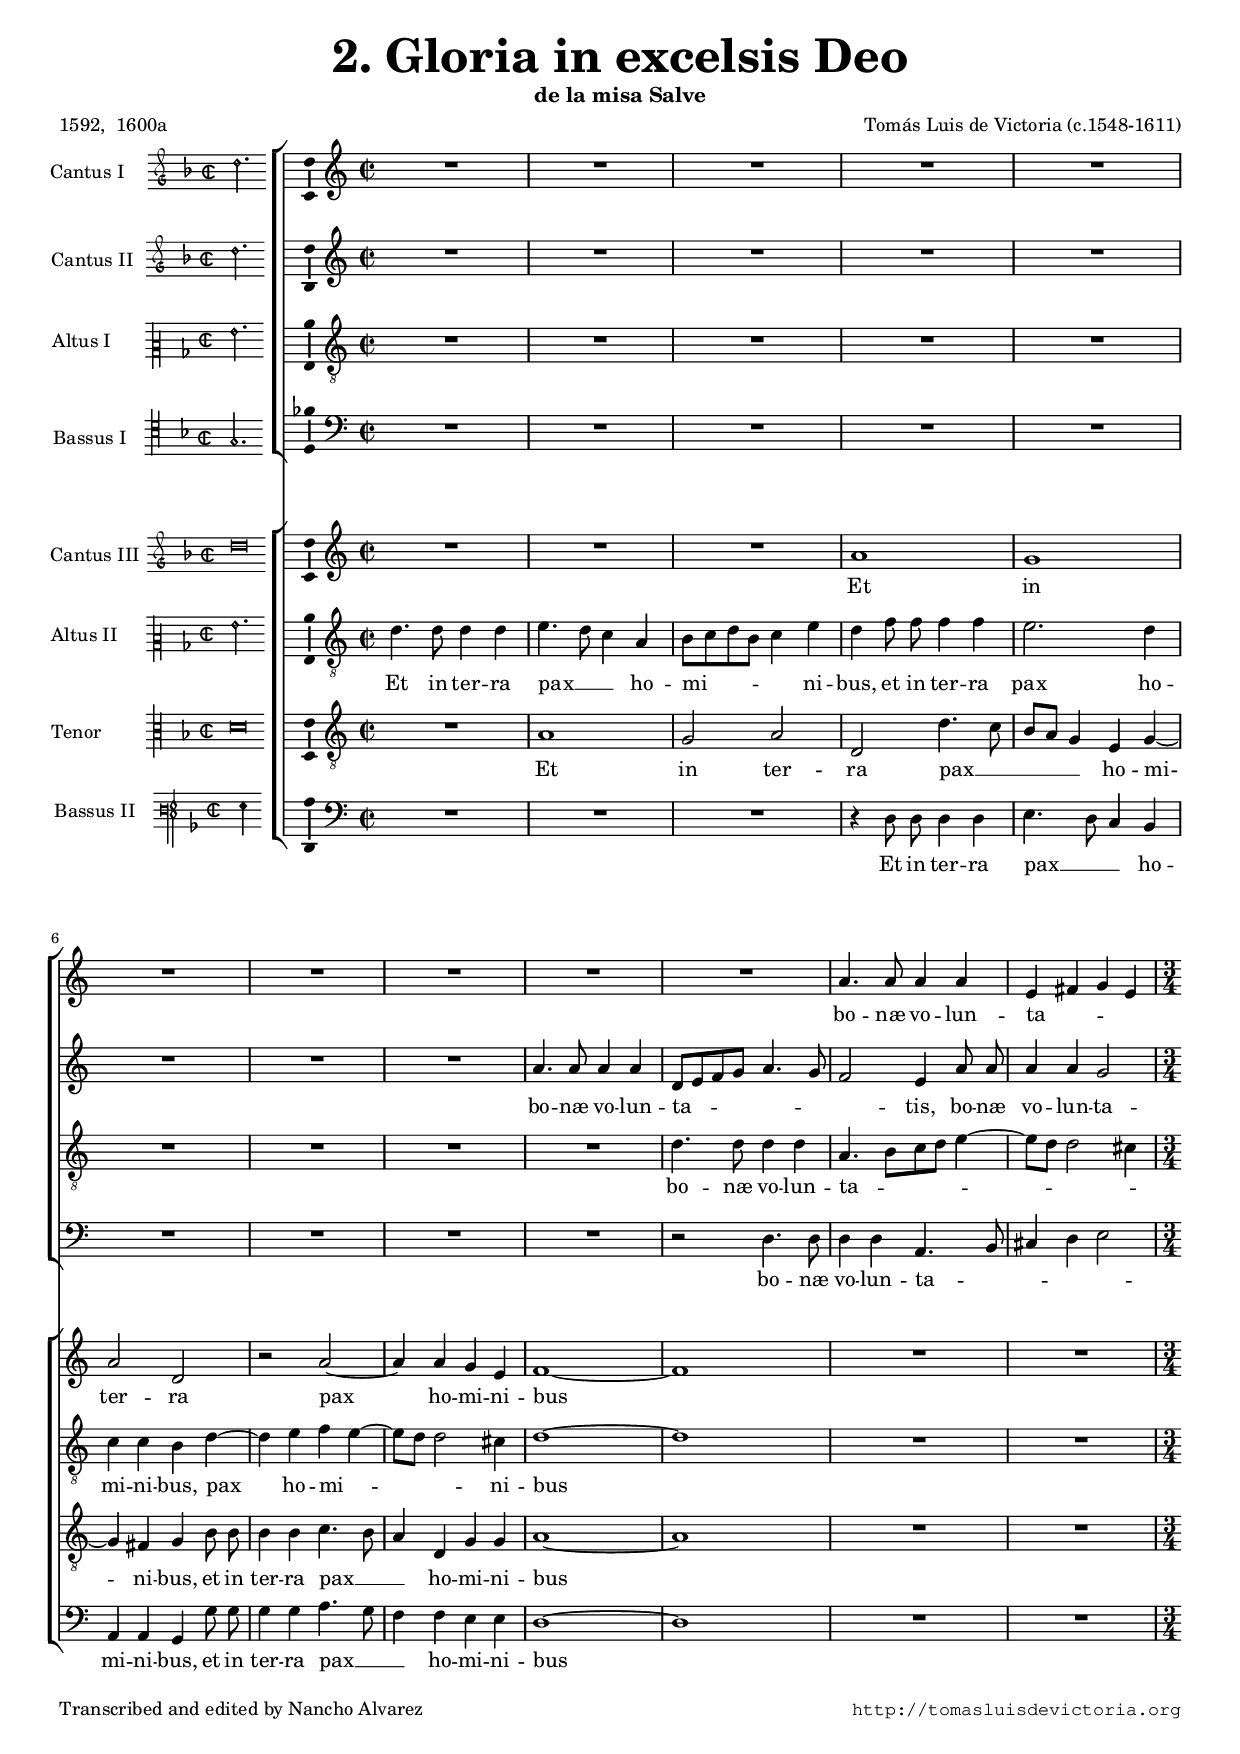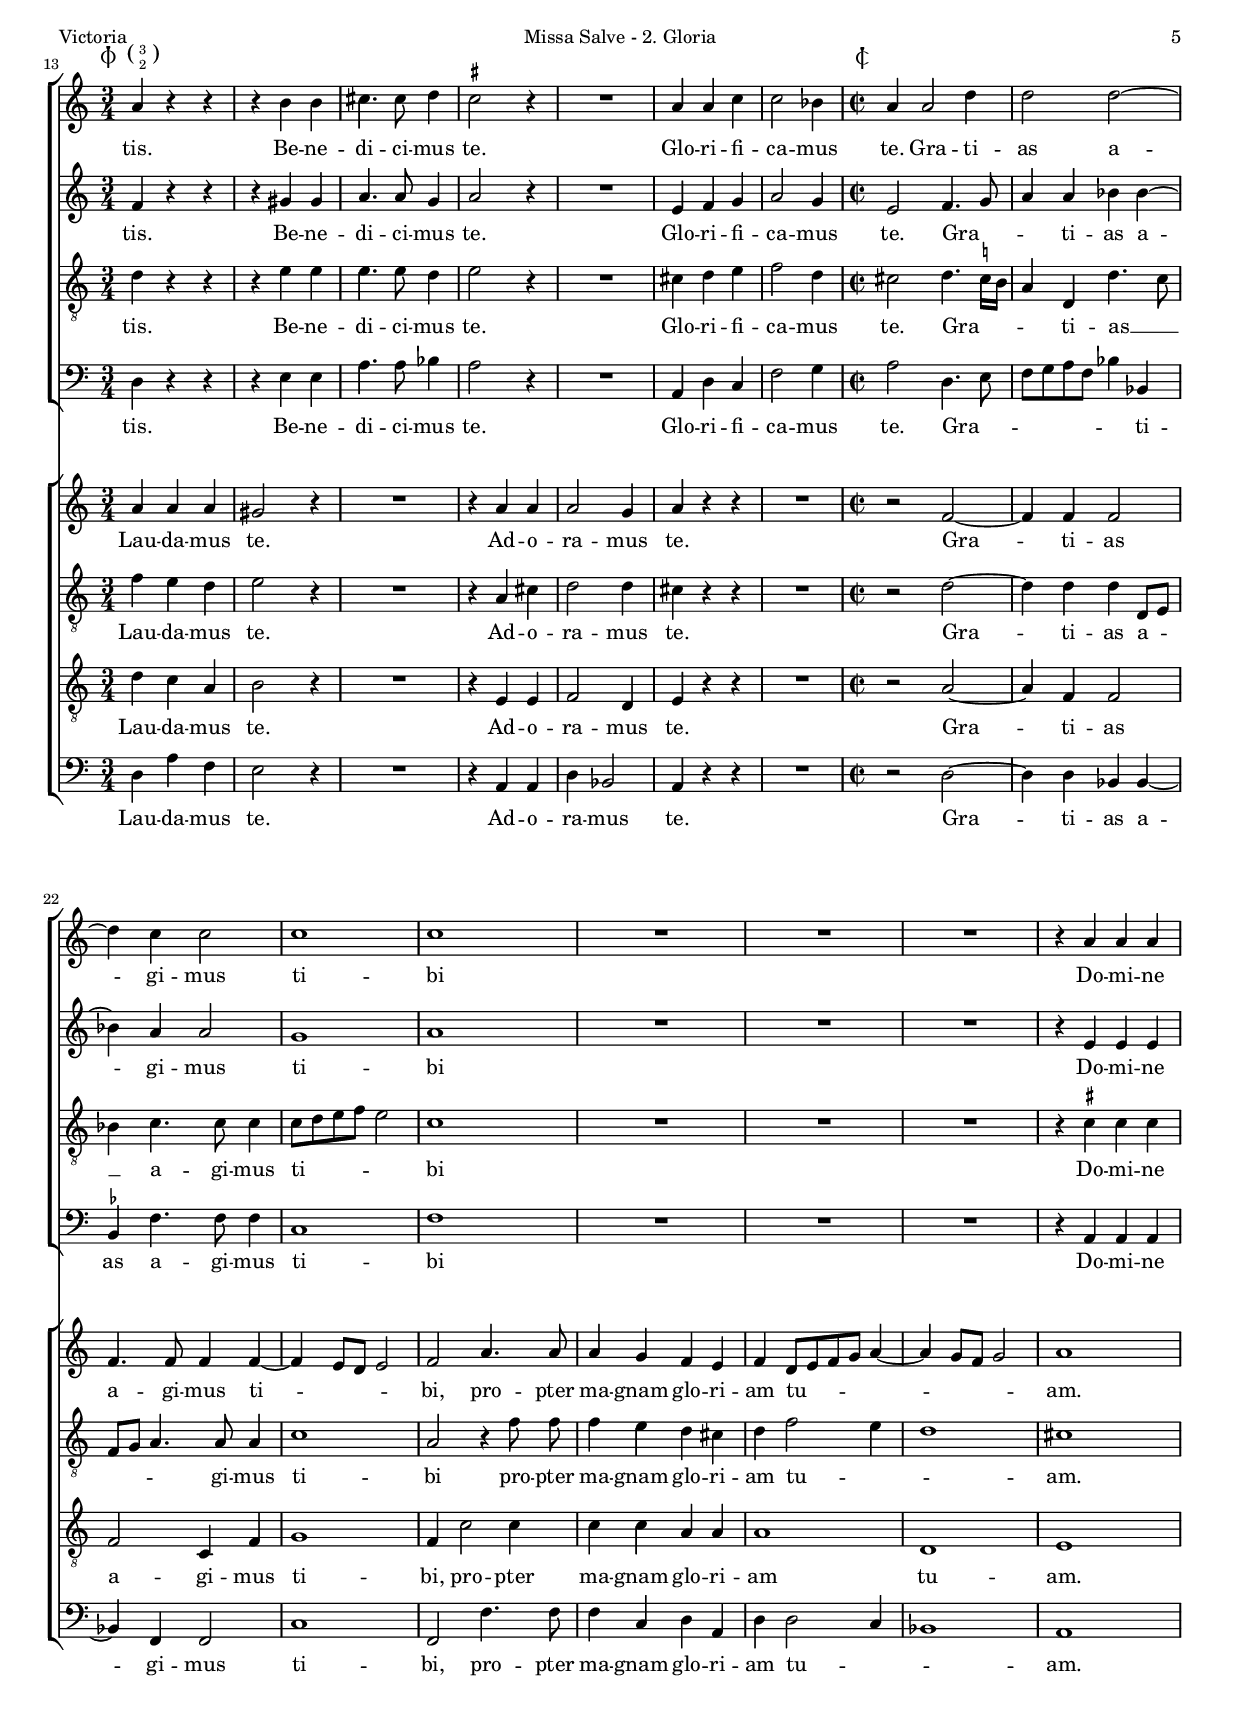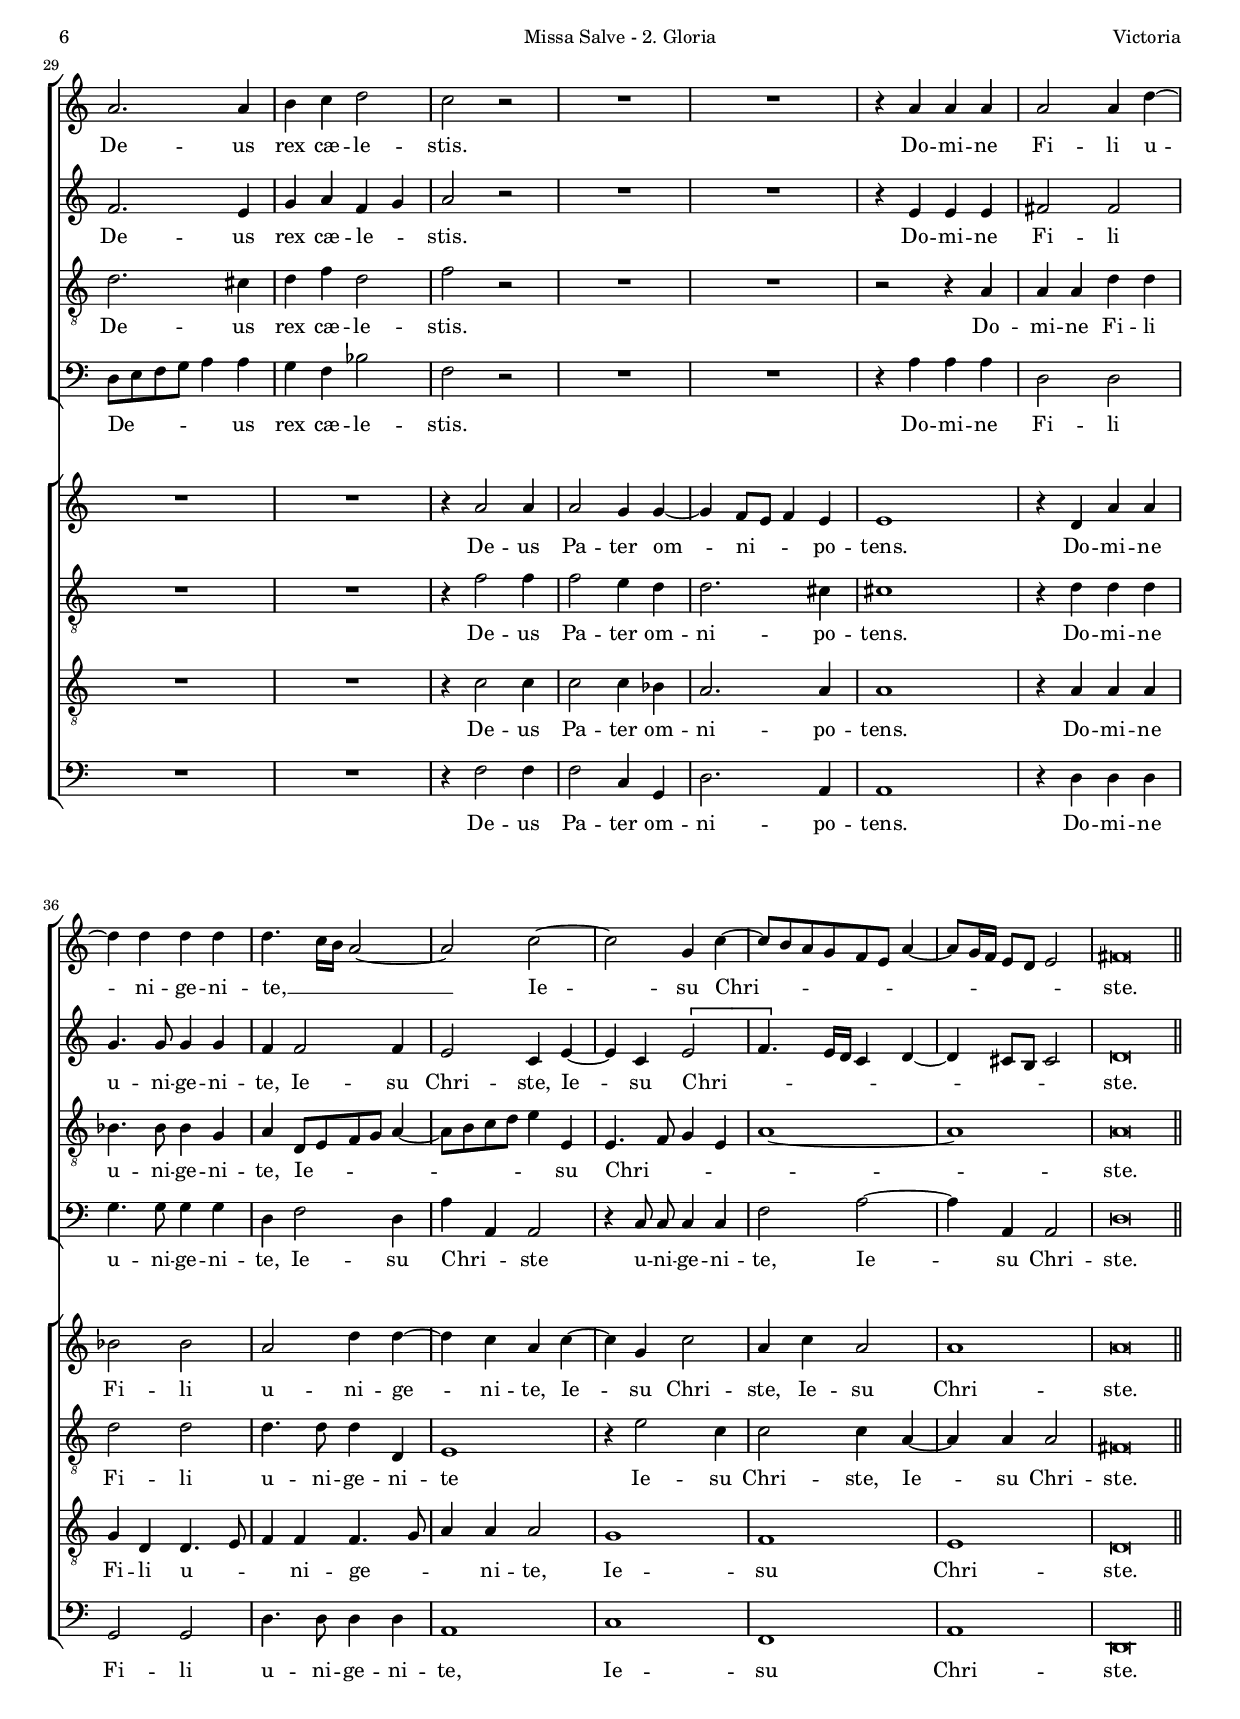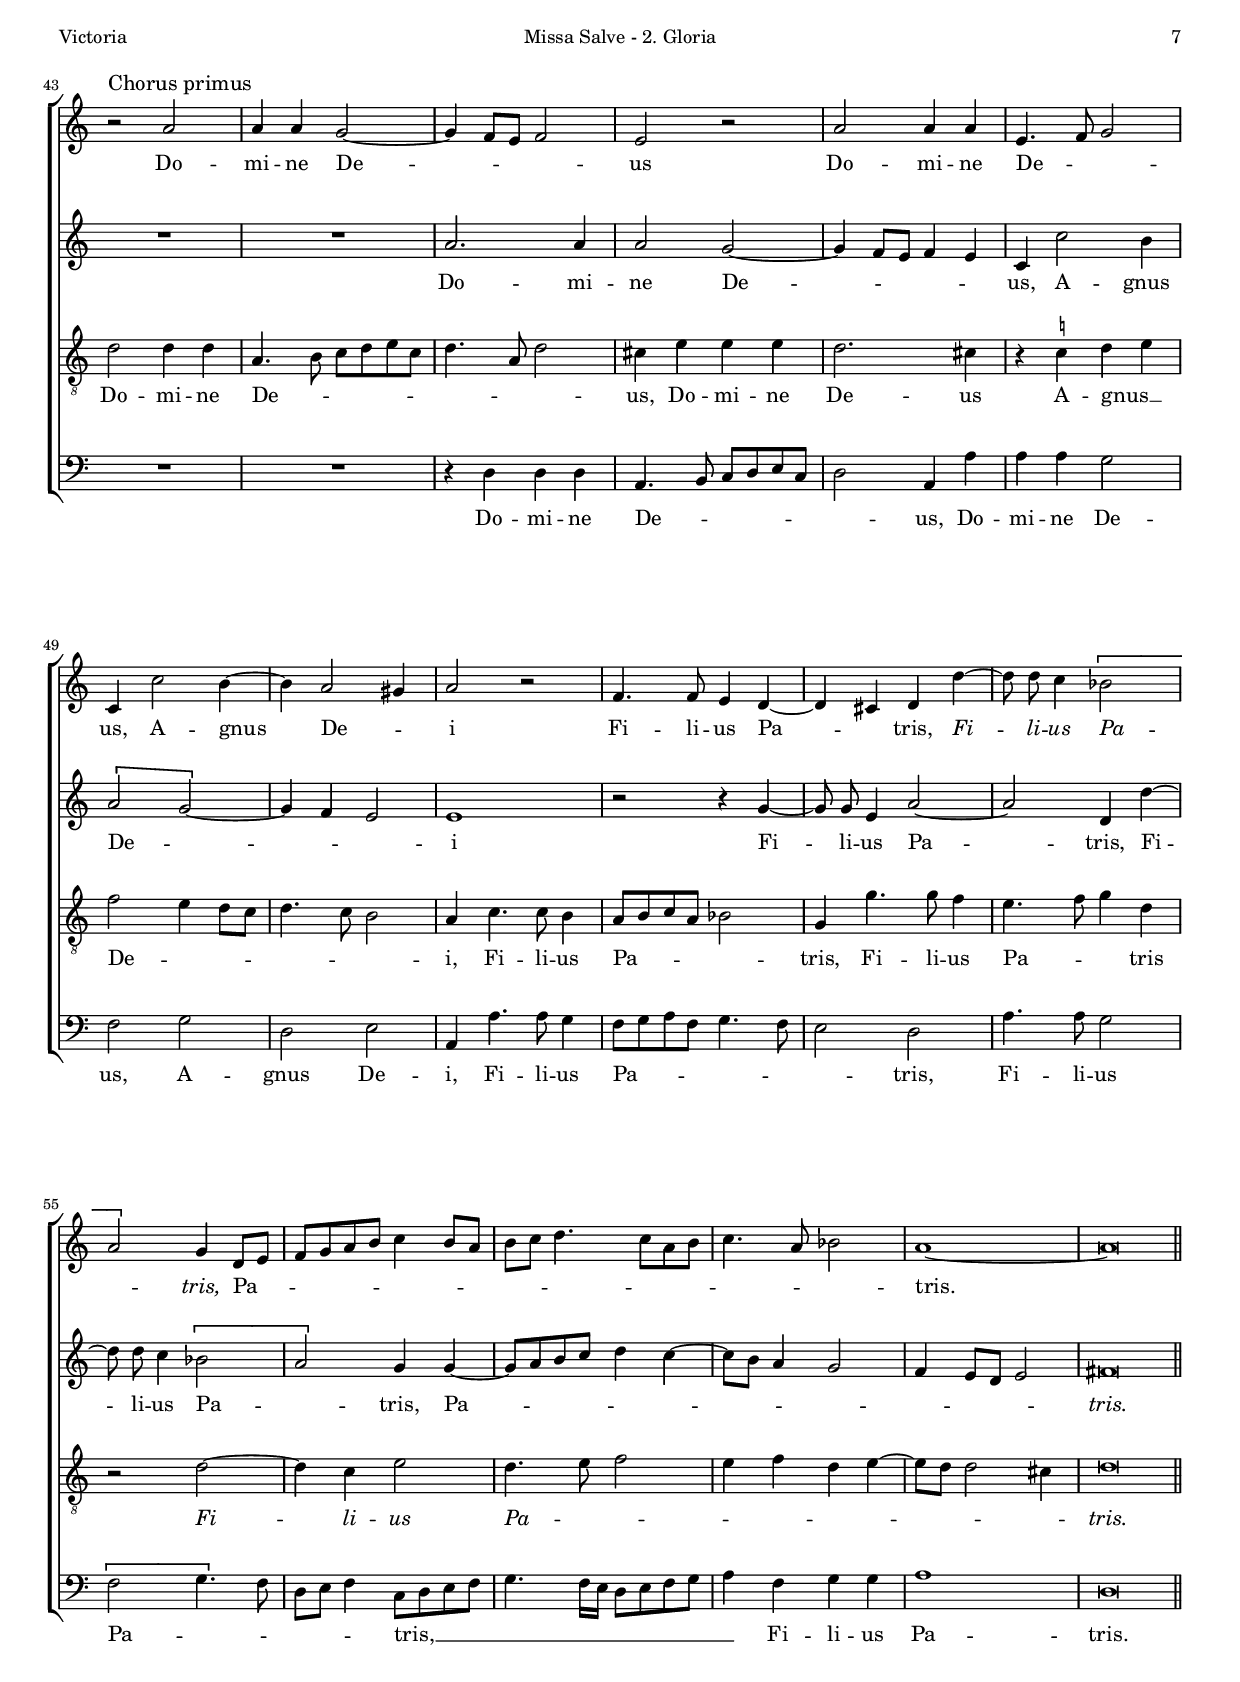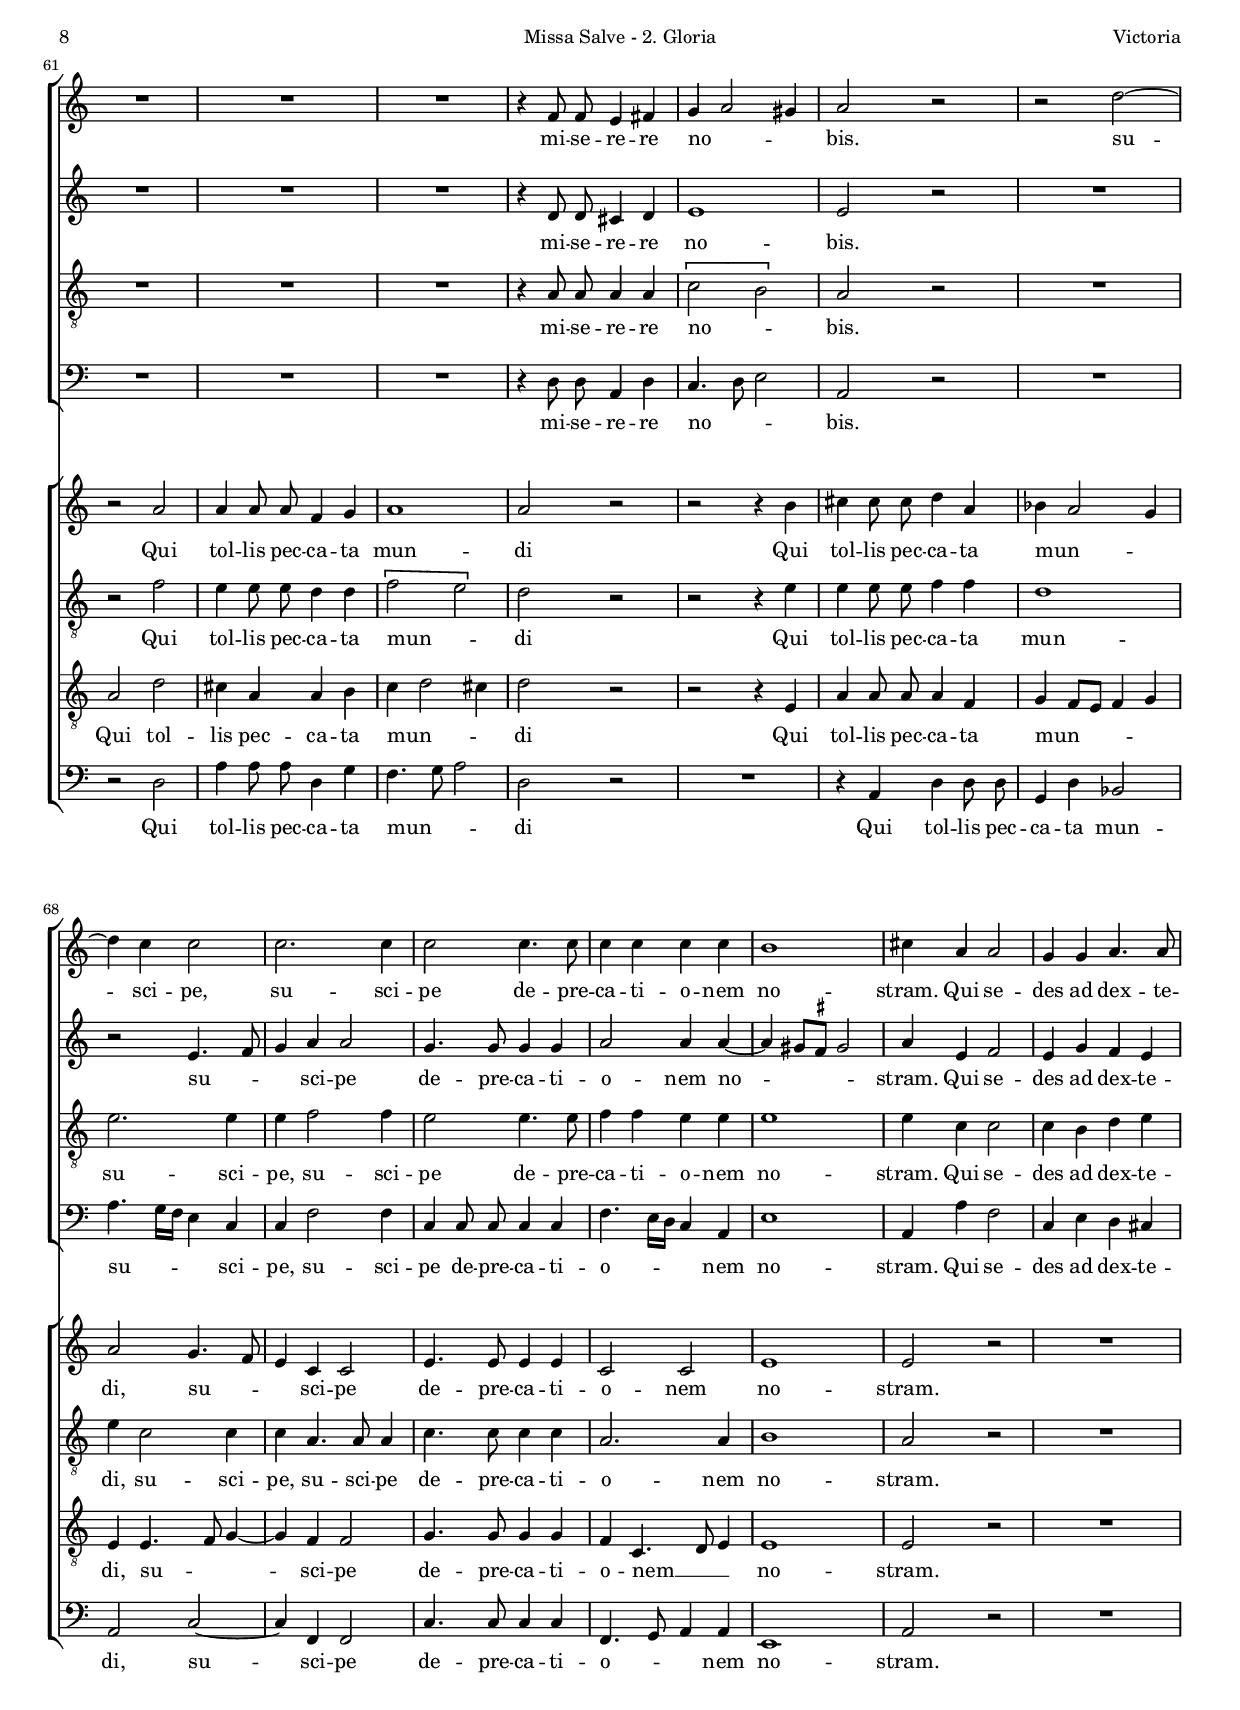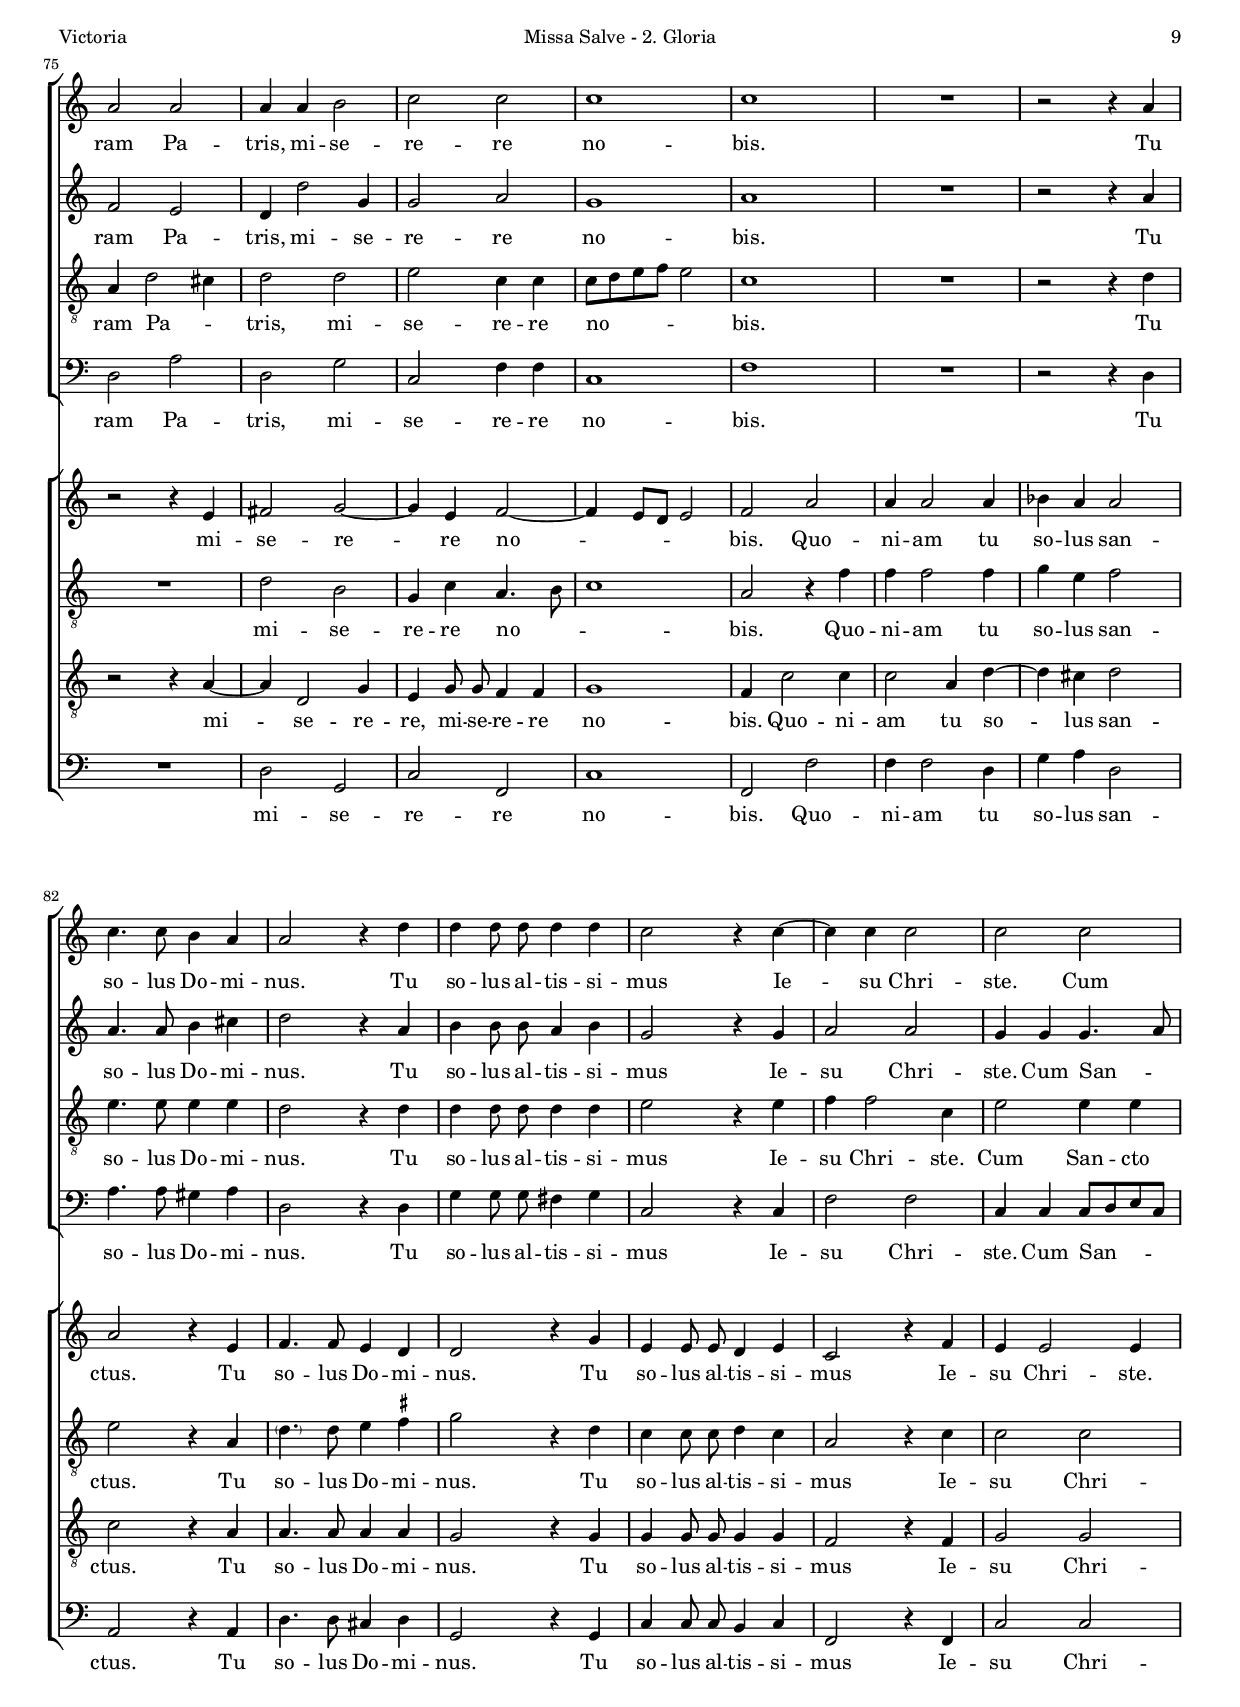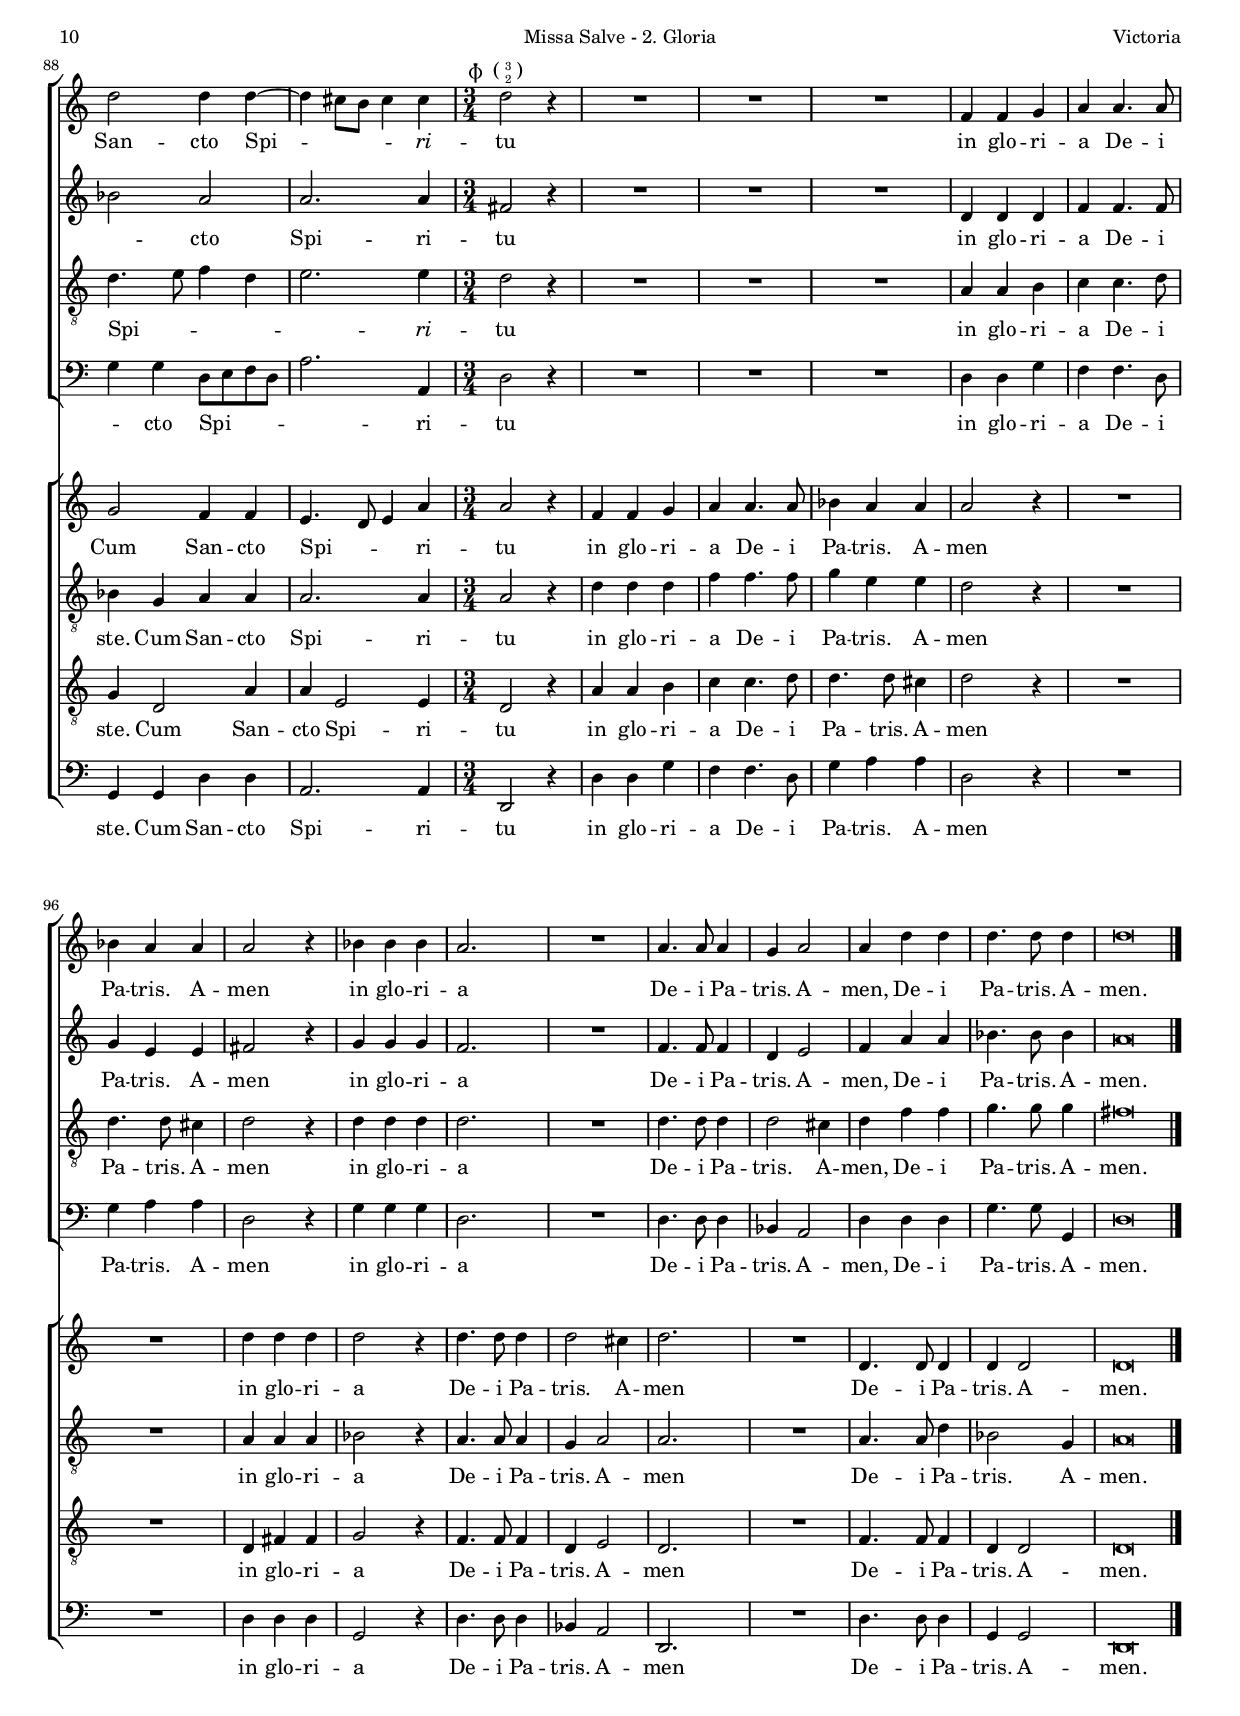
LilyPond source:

\version "2.18.0"

#(set-default-paper-size "a4")
#(set-global-staff-size 16.2)
#(ly:set-option 'point-and-click #f)
%mobile -s11.0 -i2.5

italicas=\override LyricText.font-shape = #'italic
rectas=\override LyricText.font-shape = #'upright
ss=\once \set suggestAccidentals = ##t
incipitwidth = 20

htitle="Missa Salve - 2. Gloria"
hcomposer="Victoria"

\header {
	title=\markup{\fontsize #4 "2. Gloria in excelsis Deo"}
	subtitle="de la misa Salve"
	%subsubtitle="  "
	composer="Tomás Luis de Victoria (c.1548-1611)"
        pdfauthor=\composer
	%opus="(-)"
	poet="1592,  1600a"
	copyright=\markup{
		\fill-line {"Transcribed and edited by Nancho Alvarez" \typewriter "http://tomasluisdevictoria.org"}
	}
%	tagline=""
}


global={\key f \major \time 2/2 \skip 1*12 \time 3/4 \skip 1*3/4*7 \time 2/2	
	\skip 1*23  \bar "||" \break 
	\skip 1*18 \bar "||" \break
	\skip 1*29 \time 3/4 \skip 1*3/4*16 \bar "|."
}

cantus={
	R1*4/4 |
	R1*4/4 |
	R1*4/4 |
	R1*4/4 |
%5
	R1*4/4 |
	R1*4/4 |
	R1*4/4 |
	R1*4/4 |
	R1*4/4 |
%10
	R1*4/4 |
	d''4. d''8 d''4 d'' |
	a' b' c'' a' |
	\once \override TextScript.X-offset = #-3.7
        \once \override TextScript.padding = #2
        s4*0^\markup{\raise #.5 \musicglyph #"timesig.mensural34" \larger \larger " (" \smaller \smaller \smaller \column {\raise #.9 3 \raise #1.2 2} \larger \larger ")"}
	d''4 r r r e'' e'' |
	fis''4. fis''8 g''4 \ss fis''2 r4 |
%15
	R1*3/4
	d''4 d'' f'' f''2 ees''4 |
	\once \override TextScript.X-offset = #-3.7
        \once \override TextScript.padding = #2
        s4*0^\markup{\raise #.5 \musicglyph #"timesig.mensural22"}
	d''4 d''2 g''4 |
	g''2 g'' ~ |
	g''4 f'' f''2 |
	f''1 |
%20
	f'' |
	R1*4/4 |
	R1*4/4 |
	R1*4/4 |
	r4 d'' d'' d'' |
%25
	d''2. d''4 |
	e'' f'' g''2 |
	f'' r |
	R1*4/4 |
	R1*4/4 |
%30
	r4 d'' d'' d'' |
	d''2 d''4 g'' ~ |
	g'' g'' g'' g'' |
	g''4. f''16 e'' d''2 ~ |
	d'' f'' ~ |
%35
	f'' c''4 f'' ~ |
	f''8[ e'' d'' c'' bes' a'] d''4 ~ |
	 d''8[ c''16 bes']  a'8[ g'] a'2 |
	b'\breve*1/2 |
	\once \override TextScript.padding = #1.5
	s4*0^\markup{\larger "Chorus primus"}
	r2 d'' |
%40
	d''4 d'' c''2 ~ |
	c''4 bes'8 a' bes'2 |
	a' r |
	d'' d''4 d'' |
	a'4. bes'8 c''2 |
%45
	f'4 f''2 e''4 ~ |
	e'' d''2 cis''4 |
	d''2 r |
	bes'4. bes'8 a'4 g' ~ |
	g' fis' g' g'' ~ |
%50
	\set Staff.autoBeaming = ##f
	g''8 g'' f''4 \[ees''2 |
	\set Staff.autoBeaming = ##t
	d''\] c''4 g'8 a' |
	bes' c'' d'' e'' f''4 e''8 d'' |
	e'' f'' g''4. f''8 d'' e'' |
	f''4. d''8 ees''2 |
%55
	d''1 ~ |
	d''\breve*1/2 |
	R1*4/4 |
	R1*4/4 |
	R1*4/4 |
%60
	\set Staff.autoBeaming = ##f
	r4 bes'8 bes' a'4 b' |
	c'' d''2 cis''4 |
	d''2 r |
	r g'' ~ |
	g''4 f'' f''2 |
%65
	f''2. f''4 |
	f''2 f''4. f''8 |
	f''4 f'' f'' f'' |
	e''1 |
	fis''4 d'' d''2 |
%70
	c''4 c'' d''4. d''8 |
	d''2 d'' |
	d''4 d'' e''2 |
	f'' f'' |
	f''1 |
%75
	f'' |
	R1*4/4 |
	r2 r4 d'' |
	f''4. f''8 e''4 d'' |
	d''2 r4 g'' |
%80
	g'' g''8 g'' g''4 g'' |
	\set Staff.autoBeaming = ##t
	f''2 r4 f'' ~ |
	f'' f'' f''2 |
	f'' f'' |
	g'' g''4 g'' ~ |
%85
	g'' fis''8 e'' fis''4 fis'' |
	\once \override TextScript.X-offset = #-3.7
        \once \override TextScript.padding = #0
        s4*0^\markup{\raise #.5 \smaller \musicglyph #"timesig.mensural34" \larger " (" \smaller \smaller \smaller \smaller \column {\raise #.9 3 \raise #1.2 2} \larger ")"}
	g''2 r4
	R1*3/4*3
	bes'4 bes' c'' d'' d''4. d''8 |
	ees''4 d'' d'' d''2 r4 |
%90
	ees'' ees'' ees'' d''2. |
	R1*3/4
	d''4. d''8 d''4 |
	c'' d''2 d''4 g'' g'' g''4. g''8 g''4 |
	g''\breve*3/8
}

altus={
	R1*4/4 |
	R1*4/4 |
	R1*4/4 |
	R1*4/4 |
%5
	R1*4/4 |
	R1*4/4 |
	R1*4/4 |
	R1*4/4 |
	d''4. d''8 d''4 d'' |
%10
	g'8 a' bes' c'' d''4. c''8 |
	\set Staff.autoBeaming = ##f
	bes'2 a'4 d''8 d'' |
	\set Staff.autoBeaming = ##t
	d''4 d'' c''2 |
	bes'4 r r r cis'' cis'' |
	d''4. d''8 c''4 d''2 r4 |
%15
	R1*3/4
	a'4 bes' c'' d''2 c''4 |
	a'2 bes'4. c''8 |
	d''4 d'' ees'' ees'' ~ |
	ees'' d'' d''2 |
	c''1 |
%20
	d'' |
	R1*4/4 |
	R1*4/4 |
	R1*4/4 |
	r4 a' a' a' |
%25
	bes'2. a'4 |
	c'' d'' bes' c'' |
	d''2 r |
	R1*4/4 |
	R1*4/4 |
%30
	r4 a' a' a' |
	b'2 b' |
	c''4. c''8 c''4 c'' |
	bes' bes'2 bes'4 |
	a'2 f'4 a' ~ |
%35
	a' f' \[a'2 |
	bes'4.\] a'16 g' f'4 g' ~ |
	g' fis'8 e' fis'2 |
	g'\breve*1/2 |
	R1*4/4 |
%40
	R1*4/4 |
	d''2. d''4 |
	d''2 c'' ~ |
	c''4 bes'8 a' bes'4 a' |
	f' f''2 e''4 |
%45
	\[d''2 c'' ~ \] |
	c''4 bes' a'2 |
	a'1 |
	r2 r4 c'' ~ |
	\set Staff.autoBeaming = ##f
	c''8 c'' a'4 d''2 ~ |
	\set Staff.autoBeaming = ##t
%50
	d'' g'4 g'' ~ |
	\set Staff.autoBeaming = ##f
	g''8 g'' f''4 \[ees''2 |
	\set Staff.autoBeaming = ##t
	d''\] c''4 c'' ~ |
	c''8 d'' e'' f'' g''4 f'' ~ |
	f''8 e'' d''4 c''2 |
%55
	bes'4 a'8 g' a'2 |
	b'\breve*1/2 |
	R1*4/4 |
	R1*4/4 |
	R1*4/4 |
%60
	\set Staff.autoBeaming = ##f
	r4 g'8 g' fis'4 g' |
	\set Staff.autoBeaming = ##t
	a'1 |
	a'2 r |
	R1*4/4 |
	r2 a'4. bes'8 |
%65
	c''4 d'' d''2 |
	c''4. c''8 c''4 c'' |
	d''2 d''4 d'' ~ |
	d'' cis''8 \ss b' cis''2 |
	d''4 a' bes'2 |
%70
	a'4 c'' bes' a' |
	bes'2 a' |
	g'4 g''2 c''4 |
	c''2 d'' |
	c''1 |
%75
	d'' |
	R1*4/4 |
	r2 r4 d'' |
	d''4. d''8 e''4 fis'' |
	g''2 r4 d'' |
%80
	\set Staff.autoBeaming = ##f
	e'' e''8 e'' d''4 e'' |
	\set Staff.autoBeaming = ##t
	c''2 r4 c'' |
	d''2 d'' |
	c''4 c'' c''4. d''8 |
	ees''2 d'' |
%85
	d''2. d''4 |
	b'2 r4
	R1*3/4*3
	g'4 g' g' bes' bes'4. bes'8 |
	c''4 a' a' b'2 r4 |
%90
	c'' c'' c'' bes'2. |
	R1*3/4
	bes'4. bes'8 bes'4 |
	g' a'2 bes'4 d'' d'' ees''4. ees''8 ees''4 |
	d''\breve*3/8
}

tenor={
	R1*4/4 |
	R1*4/4 |
	R1*4/4 |
	R1*4/4 |
%5
	R1*4/4 |
	R1*4/4 |
	R1*4/4 |
	R1*4/4 |
	R1*4/4 |
%10
	g'4. g'8 g'4 g' |
	d'4.  e'8[ f' g'] a'4 ~ |
	a'8 g' g'2 fis'4 |
	g' r r r a' a' |
	a'4. a'8 g'4 a'2 r4 |
%15
	R1*3/4
	fis'4 g' a' bes'2 g'4 |
	fis'2 g'4. \ss f'16 e' |
	d'4 g g'4. f'8 |
	ees'4 f'4. f'8 f'4 |
	f'8 g' a' bes' a'2 |
%20
	f'1 |
	R1*4/4 |
	R1*4/4 |
	R1*4/4 |
	r4 \ss fis' fis' fis' |
%25
	g'2. fis'4 |
	g' bes' g'2 |
	bes' r |
	R1*4/4 |
	R1*4/4 |
%30
	r2 r4 d' |
	d' d' g' g' |
	ees'4. ees'8 ees'4 c' |
	d'  g8[ a bes c'] d'4 ~ |
	d'8 e' f' g' a'4 a |
%35
	a4. bes8 c'4 a |
	d'1 ~ |
	d' |
	d'\breve*1/2 |
	g'2 g'4 g' |
%40
	d'4. e'8 f' g' a' f' |
	g'4. d'8 g'2 |
	fis'4 a' a' a' |
	g'2. fis'4 |
	r \ss f'! g' a' |
%45
	bes'2 a'4 g'8 f' |
	g'4. f'8 e'2 |
	d'4 f'4. f'8 e'4 |
	d'8 e' f' d' ees'2 |
	c'4 c''4. c''8 bes'4 |
%50
	a'4. bes'8 c''4 g' |
	r2 g' ~ |
	g'4 f' a'2 |
	g'4. a'8 bes'2 |
	a'4 bes' g' a' ~ |
%55
	a'8 g' g'2 fis'4 |
	g'\breve*1/2 |
	R1*4/4 |
	R1*4/4 |
	R1*4/4 |
%60
	\set Staff.autoBeaming = ##f
	r4 d'8 d' d'4 d' |
	\set Staff.autoBeaming = ##t
	\[f'2 e'\] |
	d' r |
	R1*4/4 |
	a'2. a'4 |
%65
	a' bes'2 bes'4 |
	a'2 a'4. a'8 |
	bes'4 bes' a' a' |
	a'1 |
	a'4 f' f'2 |
%70
	f'4 e' g' a' |
	d' g'2 fis'4 |
	g'2 g' |
	a' f'4 f' |
	f'8 g' a' bes' a'2 |
%75
	f'1 |
	R1*4/4 |
	r2 r4 g' |
	a'4. a'8 a'4 a' |
	g'2 r4 g' |
%80
	\set Staff.autoBeaming = ##f
	g' g'8 g' g'4 g' |
	\set Staff.autoBeaming = ##t
	a'2 r4 a' |
	bes' bes'2 f'4 |
	a'2 a'4 a' |
	g'4. a'8 bes'4 g' |
%85
	a'2. a'4 |
	g'2 r4
	R1*3/4*3
	d'4 d' e' f' f'4. g'8 |
	g'4. g'8 fis'4 g'2 r4 |
%90
	g' g' g' g'2. |
	R1*3/4
	g'4. g'8 g'4 |
	g'2 fis'4 g' bes' bes' c''4. c''8 c''4 |
	b'\breve*3/8
}

bassus={
	R1*4/4 |
	R1*4/4 |
	R1*4/4 |
	R1*4/4 |
%5
	R1*4/4 |
	R1*4/4 |
	R1*4/4 |
	R1*4/4 |
	R1*4/4 |
%10
	r2 g4. g8 |
	g4 g d4. e8 |
	fis4 g a2 |
	g4 r r r a a |
	d'4. d'8 ees'4 d'2 r4 |
%15
	R1*3/4
	d4 g f bes2 c'4 |
	d'2 g4. a8 |
	bes c' d' bes ees'4 ees |
	\ss ees bes4. bes8 bes4 |
	f1 |
%20
	bes |
	R1*4/4 |
	R1*4/4 |
	R1*4/4 |
	r4 d d d |
%25
	g8 a bes c' d'4 d' |
	c' bes ees'2 |
	bes r |
	R1*4/4 |
	R1*4/4 |
%30
	r4 d' d' d' |
	g2 g |
	c'4. c'8 c'4 c' |
	g bes2 g4 |
	d' d d2 |
%35
	\set Staff.autoBeaming = ##f
	r4 f8 f f4 f |
	\set Staff.autoBeaming = ##t
	bes2 d' ~ |
	d'4 d d2 |
	g\breve*1/2 |
	R1*4/4 |
%40
	R1*4/4 |
	r4 g g g |
	d4. e8 f g a f |
	g2 d4 d' |
	d' d' c'2 |
%45
	bes c' |
	g a |
	d4 d'4. d'8 c'4 |
	bes8 c' d' bes c'4. bes8 |
	a2 g |
%50
	d'4. d'8 c'2 |
	\[bes c'4.\] bes8 |
	g a bes4 f8 g a bes |
	c'4. bes16 a g8 a bes c' |
	d'4 bes c' c' |
%55
	d'1 |
	g\breve*1/2 |
	R1*4/4 |
	R1*4/4 |
	R1*4/4 |
%60
	\set Staff.autoBeaming = ##f
	r4 g8 g d4 g |
	\set Staff.autoBeaming = ##t
	f4. g8 a2 |
	d r |
	R1*4/4 |
	d'4. c'16 bes a4 f |
%65
	f bes2 bes4 |
	\set Staff.autoBeaming = ##f
	f f8 f f4 f |
	\set Staff.autoBeaming = ##t
	bes4. a16 g f4 d |
	a1 |
	d4 d' bes2 |
%70
	f4 a g fis |
	g2 d' |
	g c' |
	f bes4 bes |
	f1 |
%75
	bes |
	R1*4/4 |
	r2 r4 g |
	d'4. d'8 cis'4 d' |
	g2 r4 g |
%80
	\set Staff.autoBeaming = ##f
	c' c'8 c' b4 c' |
	\set Staff.autoBeaming = ##t
	f2 r4 f |
	bes2 bes |
	f4 f f8 g a f |
	c'4 c' g8 a bes g |
%85
	d'2. d4 |
	g2 r4
	R1*3/4*3
	g4 g c' bes bes4. g8 |
	c'4 d' d' g2 r4 |
%90
	c' c' c' g2. |
	R1*3/4
	g4. g8 g4 |
	ees d2 g4 g g c'4. c'8 c4 |
	g\breve*3/8
}

cantusdos={
	R1*4/4 |
	R1*4/4 |
	R1*4/4 |
	d''1 |
%5
	c'' |
	d''2 g' |
	r d'' ~ |
	d''4 d'' c'' a' |
	bes'1 ~ |
%10
	bes' |
	R1*4/4 |
	R1*4/4 |
	d''4 d'' d'' cis''2 r4 |
	R1*3/4
	r4 d'' d'' |
%15
	d''2 c''4 d'' r r R1*3/4
	r2 bes' ~ |
	bes'4 bes' bes'2 |
	bes'4. bes'8 bes'4 bes' ~ |
	bes' a'8 g' a'2 |
%20
	bes' d''4. d''8 |
	d''4 c'' bes' a' |
	bes'  g'8[ a' bes' c''] d''4 ~ |
	d'' c''8 bes' c''2 |
	d''1 |
%25
	R1*4/4 |
	R1*4/4 |
	r4 d''2 d''4 |
	d''2 c''4 c'' ~ |
	c'' bes'8 a' bes'4 a' |
%30
	a'1 |
	r4 g' d'' d'' |
	ees''2 ees'' |
	d'' g''4 g'' ~ |
	g'' f'' d'' f'' ~ |
%35
	f'' c'' f''2 |
	d''4 f'' d''2 |
	d''1 |
	d''\breve*1/2 |
	R1*4/4 |
%40
	R1*4/4 |
	R1*4/4 |
	R1*4/4 |
	R1*4/4 |
	R1*4/4 |
%45
	R1*4/4 |
	R1*4/4 |
	R1*4/4 |
	R1*4/4 |
	R1*4/4 |
%50
	R1*4/4 |
	R1*4/4 |
	R1*4/4 |
	R1*4/4 |
	R1*4/4 |
%55
	R1*4/4 |
	R1*4/4 |
	r2 d'' |
	\set Staff.autoBeaming = ##f
	d''4 d''8 d'' bes'4 c'' |
	\set Staff.autoBeaming = ##t
	d''1 |
%60
	d''2 r |
	r r4 e'' |
	\set Staff.autoBeaming = ##f
	fis'' fis''8 fis'' g''4 d'' |
	\set Staff.autoBeaming = ##t
	ees'' d''2 c''4 |
	d''2 c''4. bes'8 |
%65
	a'4 f' f'2 |
	a'4. a'8 a'4 a' |
	f'2 f' |
	a'1 |
	a'2 r |
%70
	R1*4/4 |
	r2 r4 a' |
	b'2 c'' ~ |
	c''4 a' bes'2 ~ |
	bes'4 a'8 g' a'2 |
%75
	bes' d'' |
	d''4 d''2 d''4 |
	ees'' d'' d''2 |
	d'' r4 a' |
	bes'4. bes'8 a'4 g' |
%80
	g'2 r4 c'' |
	\set Staff.autoBeaming = ##f
	a' a'8 a' g'4 a' |
	\set Staff.autoBeaming = ##t
	f'2 r4 bes' |
	a' a'2 a'4 |
	c''2 bes'4 bes' |
%85
	a'4. g'8 a'4 d'' |
	d''2 r4 bes' bes' c'' |
	d'' d''4. d''8 ees''4 d'' d'' |
	d''2 r4
	R1*3/4*2
	g''4 g'' g'' |
%90
	g''2 r4 g''4. g''8 g''4 |
	g''2 fis''4 g''2. |
	R1*3/4
	g'4. g'8 g'4 g' g'2 |
	g'\breve*3/8
}

altusdos={
	g'4. g'8 g'4 g' |
	a'4. g'8 f'4 d' |
	e'8 f' g' e' f'4 a' |
	\set Staff.autoBeaming = ##f
	g' bes'8 bes' bes'4 bes' |
	\set Staff.autoBeaming = ##t
%5
	a'2. g'4 |
	f' f' e' g' ~ |
	g' a' bes' a' ~ |
	a'8 g' g'2 fis'4 |
	g'1 ~ |
%10
	g' |
	R1*4/4 |
	R1*4/4 |
	bes'4 a' g' a'2 r4 |
	R1*3/4
	r4 d' fis' |
%15
	g'2 g'4 fis' r r R1*3/4 |
	r2 g' ~ |
	g'4 g' g' g8 a |
	bes c' d'4. d'8 d'4 |
	f'1 |
%20
	\set Staff.autoBeaming = ##f
	d'2 r4 bes'8 bes' |
	\set Staff.autoBeaming = ##t
	bes'4 a' g' fis' |
	g' bes'2 a'4 |
	g'1 |
	fis' |
%25
	R1*4/4 |
	R1*4/4 |
	r4 bes'2 bes'4 |
	bes'2 a'4 g' |
	g'2. fis'4 |
%30
	fis'1 |
	r4 g' g' g' |
	g'2 g' |
	g'4. g'8 g'4 g |
	a1 |
%35
	r4 a'2 f'4 |
	f'2 f'4 d' ~ |
	d' d' d'2 |
	b\breve*1/2 |
	R1*4/4 |
%40
	R1*4/4 |
	R1*4/4 |
	R1*4/4 |
	R1*4/4 |
	R1*4/4 |
%45
	R1*4/4 |
	R1*4/4 |
	R1*4/4 |
	R1*4/4 |
	R1*4/4 |
%50
	R1*4/4 |
	R1*4/4 |
	R1*4/4 |
	R1*4/4 |
	R1*4/4 |
%55
	R1*4/4 |
	R1*4/4 |
	r2 bes' |
	\set Staff.autoBeaming = ##f
	a'4 a'8 a' g'4 g' |
	\set Staff.autoBeaming = ##t
	\[bes'2 a'\] |
%60
	g' r |
	r r4 a' |
	\set Staff.autoBeaming = ##f
	a' a'8 a' bes'4 bes' |
	\set Staff.autoBeaming = ##t
	g'1 |
	a'4 f'2 f'4 |
%65
	f' d'4. d'8 d'4 |
	f'4. f'8 f'4 f' |
	d'2. d'4 |
	e'1 |
	d'2 r |
%70
	R1*4/4 |
	R1*4/4 |
	g'2 e' |
	c'4 f' d'4. e'8 |
	f'1 |
%75
	d'2 r4 bes' |
	bes' bes'2 bes'4 |
	c'' a' bes'2 |
	a' r4 d' |
	\parenthesize g'4. g'8 a'4 \ss b' | % errata: g'8 
%80
	c''2 r4 g' |
	\set Staff.autoBeaming = ##f
	f' f'8 f' g'4 f' |
	\set Staff.autoBeaming = ##t
	d'2 r4 f' |
	f'2 f' |
	ees'4 c' d' d' |
%85
	d'2. d'4 |
	d'2 r4 g' g' g' |
	bes' bes'4. bes'8 c''4 a' a' |
	g'2 r4
	R1*3/4*2
	d'4 d' d' |
%90
	ees'2 r4 d'4. d'8 d'4 |
	c' d'2 d'2. |
	R1*3/4
	d'4. d'8 g'4 ees'2 c'4 |
	d'\breve*3/8
}

tenordos={
	R1*4/4 |
	d'1 |
	c'2 d' |
	g g'4. f'8 |
%5
	e' d' c'4 a c' ~ |
	\set Staff.autoBeaming = ##f
	c' b c' e'8 e' |
	\set Staff.autoBeaming = ##t
	e'4 e' f'4. e'8 |
	d'4 g c' c' |
	d'1 ~ |
%10
	d' |
	R1*4/4 |
	R1*4/4 |
	g'4 f' d' e'2 r4 |
	R1*3/4
	r4 a a |
%15
	bes2 g4 a r r R1*3/4 |
	r2 d' ~ |
	d'4 bes bes2 |
	bes f4 bes |
	c'1 |
%20
	bes4 f'2 f'4 |
	f' f' d' d' |
	d'1 |
	g |
	a |
%25
	R1*4/4 |
	R1*4/4 |
	r4 f'2 f'4 |
	f'2 f'4 ees' |
	d'2. d'4 |
%30
	d'1 |
	r4 d' d' d' |
	c' g g4. a8 |
	bes4 bes bes4. c'8 |
	d'4 d' d'2 |
%35
	c'1 |
	bes |
	a |
	g\breve*1/2 |
	R1*4/4 |
%40
	R1*4/4 |
	R1*4/4 |
	R1*4/4 |
	R1*4/4 |
	R1*4/4 |
%45
	R1*4/4 |
	R1*4/4 |
	R1*4/4 |
	R1*4/4 |
	R1*4/4 |
%50
	R1*4/4 |
	R1*4/4 |
	R1*4/4 |
	R1*4/4 |
	R1*4/4 |
%55
	R1*4/4 |
	R1*4/4 |
	d'2 g' |
	fis'4 d' d' e' |
	f' g'2 fis'4 |
%60
	g'2 r |
	r r4 a |
	\set Staff.autoBeaming = ##f
	d' d'8 d' d'4 bes |
	\set Staff.autoBeaming = ##t
	c' bes8 a bes4 c' |
	a a4. bes8 c'4 ~ |
%65
	c' bes bes2 |
	c'4. c'8 c'4 c' |
	bes f4. g8 a4 |
	a1 |
	a2 r |
%70
	R1*4/4 |
	r2 r4 d' ~ |
	d' g2 c'4 |
	\set Staff.autoBeaming = ##f
	a c'8 c' bes4 bes |
	\set Staff.autoBeaming = ##t
	c'1 |
%75
	bes4 f'2 f'4 |
	f'2 d'4 g' ~ |
	g' fis' g'2 |
	f' r4 d' |
	d'4. d'8 d'4 d' |
%80
	c'2 r4 c' |
	\set Staff.autoBeaming = ##f
	c' c'8 c' c'4 c' |
	\set Staff.autoBeaming = ##t
	bes2 r4 bes |
	c'2 c' |
	c'4 g2 d'4 |
%85
	d' a2 a4 |
	g2 r4 d' d' e' |
	f' f'4. g'8 g'4. g'8 fis'4 |
	g'2 r4
	R1*3/4*2
	g4 b b |
%90
	c'2 r4 bes4. bes8 bes4 |
	g a2 g2. |
	R1*3/4
	bes4. bes8 bes4 g g2 |
	g\breve*3/8
}

bassusdos={
	R1*4/4 |
	R1*4/4 |
	R1*4/4 |
	\set Staff.autoBeaming = ##f
	r4 g8 g g4 g |
%5
	a4. g8 f4 e |
	d d c c'8 c' |
	c'4 c' d'4. c'8 |
	bes4 bes a a |
	g1 ~ |
%10
	g |
	R1*4/4 |
	R1*4/4 |
	g4 d' bes a2 r4 |
	R1*3/4
	r4 d d |
%15
	g ees2 d4 r r R1*3/4 |
	r2 g ~ |
	g4 g ees ees ~ |
	ees bes, bes,2 |
	f1 |
%20
	bes,2 bes4. bes8 |
	bes4 f g d |
	g g2 f4 |
	ees1 |
	d |
%25
	R1*4/4 |
	R1*4/4 |
	r4 bes2 bes4 |
	bes2 f4 c |
	g2. d4 |
%30
	d1 |
	r4 g g g |
	c2 c |
	g4. g8 g4 g |
	d1 |
%35
	f |
	bes, |
	d |
	g,\breve*1/2 |
	R1*4/4 |
%40
	R1*4/4 |
	R1*4/4 |
	R1*4/4 |
	R1*4/4 |
	R1*4/4 |
%45
	R1*4/4 |
	R1*4/4 |
	R1*4/4 |
	R1*4/4 |
	R1*4/4 |
%50
	R1*4/4 |
	R1*4/4 |
	R1*4/4 |
	R1*4/4 |
	R1*4/4 |
%55
	R1*4/4 |
	R1*4/4 |
	r2 g |
	d'4 d'8 d' g4 c' |
	bes4. c'8 d'2 |
%60
	g r |
	R1*4/4 |
	r4 d g g8 g |
	c4 g ees2 |
	d f ~ |
%65
	f4 bes, bes,2 |
	f4. f8 f4 f |
	bes,4. c8 d4 d |
	a,1 |
	d2 r |
%70
	R1*4/4 |
	R1*4/4 |
	g2 c |
	f bes, |
	f1 |
%75
	bes,2 bes |
	bes4 bes2 g4 |
	c' d' g2 |
	d r4 d |
	g4. g8 fis4 g |
%80
	c2 r4 c |
	f f8 f e4 f |
	bes,2 r4 bes, |
	f2 f |
	c4 c g g |
%85
	d2. d4 |
	g,2 r4 g g c' |
	bes bes4. g8 c'4 d' d' |
	g2 r4
	R1*3/4*2
	g4 g g |
%90
	c2 r4 g4. g8 g4 |
	ees d2 g,2. |
	R1*3/4
	g4. g8 g4 c c2 |
	g,\breve*3/8
}

textocantus=\lyricmode{
bo -- næ vo -- lun -- ta -- _ _ _ tis.
Be -- ne -- di -- ci -- mus te.
Glo -- ri -- fi -- ca -- mus te.
Gra -- ti -- as a -- _ gi -- mus ti -- bi
Do -- mi -- ne De -- us rex cæ -- le -- stis.
Do -- mi -- ne Fi -- li u -- _ ni -- ge -- ni -- te, __ _ _ _ _ 
Ie -- _ su Chri -- _ _ _ _ _ _ _ _ _ _ _ _ _ ste.
Do -- mi -- ne De -- _ _ _ _ us
Do -- mi -- ne De -- _ _ us,
A -- gnus _ De -- _ i
Fi -- li -- us Pa -- _ _ tris,
\italicas
Fi -- _ li -- us Pa -- _ tris,
\rectas
Pa -- _ _ _ _ _ _ _ _ _ _ _ _ _ _ _ _ _ tris. _
mi -- se -- re -- re no -- _ _ bis.
su -- _ sci -- pe,
su -- sci -- pe de -- pre -- ca -- ti -- o -- nem no -- stram.
Qui se -- des ad dex -- te -- ram Pa -- tris,
mi -- se -- re -- re no -- bis.
Tu so -- lus Do -- mi -- nus.
Tu so -- lus al -- tis -- si -- mus
Ie -- _ su Chri -- ste.
Cum San -- cto Spi -- _ _ _ _ \italicas ri -- \rectas tu % ri -- _ tu
in glo -- ri -- a De -- i Pa -- tris.
A -- men
in glo -- ri -- a
De -- i Pa -- tris. A -- men,
De -- i Pa -- tris. A -- men.
}

textoaltus=\lyricmode{
bo -- næ vo -- lun -- ta -- _ _ _ _ _ _ tis,
bo -- næ vo -- lun -- ta -- tis.
Be -- ne -- di -- ci -- mus te.
Glo -- ri -- fi -- ca -- mus te.
Gra -- _ _ ti -- as a -- _ gi -- mus
ti -- bi
Do -- mi -- ne De -- us rex cæ -- le -- _ stis.
Do -- mi -- ne Fi -- li u -- ni -- ge -- ni -- te,
Ie -- su Chri -- ste,
Ie -- _ su Chri -- _ _ _ _ _ _ _ _ _ ste.
Do -- mi -- ne De -- _ _ _ _ _ us,
A -- gnus De -- _ _ _ _ i
Fi -- _ li -- us Pa -- _ tris,
Fi -- _ li -- us Pa -- _ tris,
Pa -- _ _ _ _ _ _ _ _ _ _ _ _ _ _ \italicas tris. \rectas % no esta impreso
mi -- se -- re -- re no -- bis.
su -- _ _ sci -- pe de -- pre -- ca -- ti -- o -- nem no -- _ _ _ _ stram.
Qui se -- des ad dex -- te -- ram Pa -- tris, mi -- se -- re -- re no -- bis.
Tu so -- lus Do -- mi -- nus.
Tu so -- lus al -- tis -- si -- mus
Ie -- su Chri -- ste.
Cum San -- _ _ cto Spi -- ri -- tu
in glo -- ri -- a De -- i Pa -- tris.
A -- men
in glo -- ri -- a
De -- i Pa -- tris.
A -- men, De -- i Pa -- tris. A -- men.
}

textotenor=\lyricmode{
bo -- næ vo -- lun -- ta -- _ _ _ _ _ _ _ _ tis.
Be -- ne -- di -- ci -- mus te.
Glo -- ri -- fi -- ca -- mus te.
Gra -- _ _ _ ti -- as __ _ _ 
a -- gi -- mus ti -- _ _ _ _ bi
Do -- mi -- ne De -- us rex cæ -- le -- stis.
Do -- mi -- ne Fi -- li u -- ni -- ge -- ni -- te,
Ie -- _ _ _ _ _ _ _ _ _ su Chri -- _ _ _ _ _ ste.
Do -- mi -- ne De -- _ _ _ _ _ _ _ _ us,
Do -- mi -- ne De -- us
A -- gnus __ _ De -- _ _ _ _ _ _ i,
Fi -- li -- us Pa -- _ _ _ _ tris,
Fi -- li -- us Pa -- _ _ tris
\italicas
Fi -- _ li -- us Pa -- _ _ _ _ _ _ _ _ _ _ tris.
\rectas
mi -- se -- re -- re no -- _ bis.
su -- sci -- pe,
su -- sci -- pe de -- pre -- ca -- ti -- o -- nem no -- stram.
Qui se -- des ad dex -- te -- ram Pa -- _ tris, mi -- se -- re -- re no -- _ _ _ _ bis.
Tu so -- lus Do -- mi -- nus.
Tu so -- lus al -- tis -- si -- mus
Ie -- su Chri -- ste.
Cum San -- cto Spi -- _ _ _ _ \italicas ri -- \rectas tu % Spi -- _ ri
in glo -- ri -- a De -- i Pa -- tris. A -- men
in glo -- ri -- a De -- i Pa -- tris.
A -- men, De -- i Pa -- tris. A -- men.
}

textobassus=\lyricmode{
bo -- næ vo -- lun -- ta -- _ _ _ _ tis.
Be -- ne -- di -- ci -- mus te.
Glo -- ri -- fi -- ca -- mus te.
Gra -- _ _ _ _ _ _ ti -- as a -- gi -- mus ti -- bi
Do -- mi -- ne De -- _ _ _ _ us rex cæ -- le -- stis.
Do -- mi -- ne Fi -- li u -- ni -- ge -- ni -- te,
Ie -- su Chri -- _ ste
u -- ni -- ge -- ni -- te,
Ie -- _ su Chri -- ste.
Do -- mi -- ne De -- _ _ _ _ _ _ us,
Do -- mi -- ne De -- us,
A -- gnus De -- i,
Fi -- li -- us Pa -- _ _ _ _ _ _ tris,
Fi -- li -- us Pa -- _ _ _ _ _ tris, __ _ _ _ _ _ _ _ _ _ _ _ Fi -- li -- us Pa -- tris.
mi -- se -- re -- re no -- _ _ bis.
su -- _ _ _ sci -- pe, su -- sci -- pe de -- pre -- ca -- ti -- o -- _ _ _ nem no -- stram.
Qui se -- des ad dex -- te -- ram Pa -- tris,
mi -- se -- re -- re no -- bis.
Tu so -- lus Do -- mi -- nus.
Tu so -- lus al -- tis -- si -- mus
Ie -- su Chri -- ste.
Cum San -- _ _ _ _ cto Spi -- _ _ _ _ ri -- tu
in glo -- ri -- a De -- i Pa -- tris. A -- men
in glo -- ri -- a De -- i Pa -- tris. A -- men,
De -- i Pa -- tris. A -- men.
}

textocantusdos=\lyricmode{
Et in ter -- ra pax _ ho -- mi -- ni -- bus _
Lau -- da -- mus te.
Ad -- o -- ra -- mus te.
Gra -- _ ti -- as a -- gi -- mus ti -- _ _ _ _ bi, pro -- pter ma -- gnam 
glo -- ri -- am tu -- _ _ _ _ _ _ _ _ am.
De -- us Pa -- ter om -- _ ni -- _ _ po -- tens.
Do -- mi -- ne Fi -- li u -- ni -- ge -- _ ni -- te,
Ie -- _ su Chri -- ste,
Ie -- su Chri -- ste.
Qui tol -- lis pec -- ca -- ta mun -- di
Qui tol -- lis pec -- ca -- ta mun -- _ _ di,
su -- _ _ sci -- pe de -- pre -- ca -- ti -- o -- nem no -- stram.
mi -- se -- re -- _ re no -- _ _ _ _ bis.
Quo -- ni -- am tu so -- lus san -- ctus. Tu so -- lus Do -- mi -- nus.
Tu so -- lus al -- tis -- si -- mus
Ie -- su Chri -- ste.
Cum San -- cto Spi -- _ _ ri -- tu
in glo -- ri -- a De -- i Pa -- tris.
A --  men
in glo -- ri -- a De -- i Pa -- tris. A -- men
De -- i Pa -- tris. A -- men.

}

textoaltusdos=\lyricmode{
Et in ter -- ra pax __ _ _ ho -- mi -- _ _ _ _ ni -- bus,
et in ter -- ra pax ho -- mi -- ni -- bus,
pax _ ho -- mi -- _ _ _ _  ni -- bus _
Lau -- da -- mus te.
Ad -- o -- ra -- mus te.
Gra -- _ ti -- as a -- _ _ _ _ gi -- mus ti -- bi
pro -- pter ma -- gnam glo -- ri -- am tu -- _ _ am.
De -- us Pa -- ter om -- ni -- po -- tens.
Do -- mi -- ne Fi -- li  u -- ni -- ge -- ni -- te
Ie -- su Chri -- ste, Ie -- _ su Chri -- ste.
Qui tol -- lis pec -- ca -- ta mun -- _ di
Qui tol -- lis pec -- ca -- ta mun -- di,
su -- sci -- pe,
su -- sci -- pe de -- pre -- ca -- ti -- o -- nem no -- stram.
mi -- se -- re -- re no -- _ _ bis.
Quo -- ni -- am tu so -- lus san -- ctus.
Tu so -- lus Do -- mi -- nus.
Tu so -- lus al -- tis -- si -- mus
Ie -- su Chri -- ste.
Cum San -- cto Spi -- ri -- tu
in glo -- ri -- a De -- i Pa -- tris. A -- men
in glo -- ri -- a De -- i Pa -- tris.
A -- men
De -- i Pa -- tris.
A -- men.
}

textotenordos=\lyricmode{
Et in ter -- ra pax __ _ _ _ _ ho -- mi -- _ ni -- bus,
et in ter -- ra pax __ _ _ ho -- mi -- ni -- bus _
Lau -- da -- mus te.
Ad -- o -- ra -- mus te.
Gra -- _ ti -- as a -- gi -- mus ti -- bi, pro -- pter ma -- gnam glo -- ri -- am tu -- am.
De -- us Pa -- ter om -- ni --  po -- tens.
Do -- mi -- ne Fi -- li u -- _ _ ni -- ge -- _ _ ni -- te,
Ie  -- su Chri -- ste.
Qui tol -- lis pec -- ca -- ta mun -- _ _ di
Qui tol -- lis pec -- ca -- ta mun -- _ _ _ _ di,
su -- _ _ _ sci -- pe de -- pre -- ca -- ti -- o -- nem __ _ _ no -- stram.
mi -- _ se -- re -- re,
mi -- se -- re -- re no -- bis.
Quo -- ni -- am tu so -- _ lus san -- ctus.
Tu so -- lus Do -- mi -- nus.
Tu so -- lus al -- tis -- si -- mus
Ie -- su Chri -- ste.
Cum San -- cto Spi -- ri -- tu
in glo -- ri -- a De -- i Pa -- tris. A -- men
in glo -- ri -- a
De -- i Pa -- tris.
A -- men
De -- i Pa -- tris.
A -- men.
}

textobassusdos=\lyricmode{
Et in ter -- ra pax __ _ _ ho -- mi -- ni -- bus,
et in ter -- ra pax __ _ _ ho -- mi -- ni -- bus _
Lau -- da -- mus te.
Ad -- o -- ra -- mus te.
Gra -- _ ti -- as a -- _ gi -- mus ti -- bi, pro -- pter ma -- gnam glo -- ri -- am tu -- _ _ am.
De -- us Pa -- ter om -- ni -- po -- tens.
Do -- mi -- ne Fi -- li u -- ni -- ge -- ni -- te,
Ie -- su Chri -- ste.
Qui tol -- lis pec -- ca -- ta mun -- _ _ di
Qui tol -- lis pec -- ca -- ta mun -- di,
su -- _ sci -- pe de -- pre -- ca -- ti -- o -- _ _ nem no -- stram.
mi -- se -- re -- re no -- bis.
Quo -- ni -- am tu so -- lus san -- ctus.
Tu so -- lus Do -- mi -- nus.
Tu so -- lus al -- tis -- si -- mus
Ie -- su Chri -- ste.
Cum San -- cto Spi  -- ri -- tu
in glo -- ri -- a De -- i Pa -- tris.
A -- men
in glo -- ri -- a De -- i Pa -- tris.
A -- men
De -- i Pa -- tris.  A -- men.
}



incipitcantus=\markup{
	\score{
		{ 
		\set Staff.instrumentName="Cantus I    "
		\override NoteHead.style = #'neomensural
		\override Rest.style = #'neomensural
		\override Staff.TimeSignature.style = #'neomensural
		\cadenzaOn 
		\clef "petrucci-g"
		\key f \major
		\time 2/2
		d''2.
		} 
	\layout {
		\context {\Voice
			\remove Ligature_bracket_engraver
			\consists Mensural_ligature_engraver
		}
		line-width=\incipitwidth
		indent = 0
	}
	}
}

incipitcantusdos=\markup{
	\score{
		{ 
		\set Staff.instrumentName="Cantus III "
		\override NoteHead.style = #'neomensural
		\override Rest.style = #'neomensural
		\override Staff.TimeSignature.style = #'neomensural
		\cadenzaOn 
		\clef "petrucci-g"
		\key f \major
		\time 2/2
		d''\breve*1/2
		} 
	\layout {
		\context {\Voice
			\remove Ligature_bracket_engraver
			\consists Mensural_ligature_engraver
		}
		line-width=\incipitwidth
		indent = 0
	}
	}
}

incipitaltus=\markup{
	\score{
		{ 
		\set Staff.instrumentName="Cantus II  "
		\override NoteHead.style = #'neomensural 
		\override Rest.style = #'neomensural
		\override Staff.TimeSignature.style = #'neomensural
		\cadenzaOn 
		\clef "petrucci-g"
		\key f \major
		\time 2/2
		d''2.
		} 
	\layout {
		\context {\Voice
			\remove Ligature_bracket_engraver
			\consists Mensural_ligature_engraver
		}
		line-width=\incipitwidth
		indent = 0
	}
	}
}


incipitaltusdos=\markup{
	\score{
		{ 
		\set Staff.instrumentName="Altus II     "
		\override NoteHead.style = #'neomensural 
		\override Rest.style = #'neomensural
		\override Staff.TimeSignature.style = #'neomensural
		\cadenzaOn 
		\clef "petrucci-c2"
		\key f \major
		\time 2/2
		g'2.
		} 
	\layout {
		\context {\Voice
			\remove Ligature_bracket_engraver
			\consists Mensural_ligature_engraver
		}
		line-width=\incipitwidth
		indent = 0
	}
	}
}



incipittenor=\markup{
	\score{
		{ 
		\set Staff.instrumentName="Altus I      "
		\override NoteHead.style = #'neomensural 
		\override Rest.style = #'neomensural
		\override Staff.TimeSignature.style = #'neomensural
		\cadenzaOn 
		\clef "petrucci-c2"
		\key f \major
		\time 2/2
		g'2.
		} 
	\layout {
		\context {\Voice
			\remove Ligature_bracket_engraver
			\consists Mensural_ligature_engraver
		}
		line-width=\incipitwidth
		indent=0
	}
	}
}

incipittenordos=\markup{
	\score{
		{ 
		\set Staff.instrumentName="Tenor        "
		\override NoteHead.style = #'neomensural 
		\override Rest.style = #'neomensural
		\override Staff.TimeSignature.style = #'neomensural
		\cadenzaOn 
		\clef "petrucci-c3"
		\key f \major
		\time 2/2
		d'\breve*1/2
		} 
	\layout {
		\context {\Voice
			\remove Ligature_bracket_engraver
			\consists Mensural_ligature_engraver
		}
		line-width=\incipitwidth
		indent=0
	}
	}
}


incipitbassus=\markup{
	\score{
		{ 
		\set Staff.instrumentName="Bassus I   "
		\override NoteHead.style = #'neomensural 
		\override Rest.style = #'neomensural
		\override Staff.TimeSignature.style = #'neomensural
		\cadenzaOn 
		\clef "petrucci-c4"
		\key f \major
		\time 2/2
		g2.
		} 
	\layout {
		\context {\Voice
			\remove Ligature_bracket_engraver
			\consists Mensural_ligature_engraver
		}
		line-width=\incipitwidth
		indent = 0
	}
	}
}


incipitbassusdos=\markup{
	\score{
		{ 
		\set Staff.instrumentName="Bassus II   "
		\override NoteHead.style = #'neomensural 
		\override Rest.style = #'neomensural
		\override Staff.TimeSignature.style = #'neomensural
		\cadenzaOn 
		\clef "petrucci-f3"
		\key f \major
		\time 2/2
		g4
		} 
	\layout {
		\context {\Voice
			\remove Ligature_bracket_engraver
			\consists Mensural_ligature_engraver
		}
		line-width=\incipitwidth
		indent = 0
	}
	}
}




\score {\transpose c' g{
<<
\new ChoirStaff<<
	\new Staff <<\global
	\new Voice="v1" {
		\set Staff.instrumentName=\incipitcantus
		\clef "treble"
		\cantus }
	\new Lyrics \lyricsto "v1" {\textocantus }
	>>
	
	\new Staff << \global
	\new Voice="v2" {
		\set Staff.instrumentName=\incipitaltus
		\clef "treble" 
		\altus}
	\new Lyrics \lyricsto "v2" {\textoaltus }
	>>
	\new Staff <<\global
	\new Voice="v3" {
		\set Staff.instrumentName=\incipittenor
		\clef "G_8"
		\tenor }
	\new Lyrics \lyricsto "v3" {\textotenor }
	>>

	
	\new Staff <<\global
	\new Voice="v4" {
		\set Staff.instrumentName=\incipitbassus
		\clef "bass" 
		\bassus }
	\new Lyrics \lyricsto "v4" {\textobassus }
	>>
>>

\new ChoirStaff<<
	
	
	\new Staff <<\global
	\new Voice="v5" {
		\set Staff.instrumentName=\incipitcantusdos
		\clef "treble"
		\cantusdos }
	\new Lyrics \lyricsto "v5" {\textocantusdos }
	>>
	
	\new Staff << \global
	\new Voice="v6" {
		\set Staff.instrumentName=\incipitaltusdos
		\clef "G_8" 
		\altusdos}
	\new Lyrics \lyricsto "v6" {\textoaltusdos }
	>>

	\new Staff <<\global
	\new Voice="v7" {
		\set Staff.instrumentName=\incipittenordos
		\clef "G_8"
		\tenordos }
	\new Lyrics \lyricsto "v7" {\textotenordos }
	>>
	
	\new Staff <<\global
	\new Voice="v8" {
		\set Staff.instrumentName=\incipitbassusdos
		\clef "bass" 
		\bassusdos }
	\new Lyrics \lyricsto "v8" {\textobassusdos }
	>>
>>
>>

	}%transpose

\layout{ 
	\context {\Lyrics 
		\override VerticalAxisGroup.staff-affinity = #UP
		\override VerticalAxisGroup.nonstaff-relatedstaff-spacing =
			#'((basic-distance . 0) (minimum-distance . 0) (padding . 1))
		\override LyricText.font-size = #1.2
		\override LyricHyphen.minimum-distance = #0.5
	}
	\context {\Score 
		tempoHideNote = ##t
		\override BarNumber.padding = #2 
	}
	\context {\Voice 
		melismaBusyProperties = #'()
		%autoBeaming = ##f
	}
        \context {\ChoirStaff 
                  \override StaffGrouper.staffgroup-staff-spacing =
                        #'((basic-distance . 15) (minimum-distance . 0) (padding . 1))
                  \override StaffGrouper.staff-staff-spacing =
                        #'((basic-distance . 11) (minimum-distance . 0) (padding . 1))
        }
	\context {\Staff 
                \RemoveEmptyStaves
                %\override VerticalAxisGroup.remove-first = ##t
		\consists Ambitus_engraver 
		\override LigatureBracket.padding = #1
	}
}

%\midi { \mtempo }

}


\paper{
	evenHeaderMarkup=\markup  \fill-line { \fromproperty #'page:page-number-string \htitle \hcomposer }
	oddHeaderMarkup= \markup  \fill-line { \on-the-fly #not-first-page \hcomposer \on-the-fly #not-first-page \htitle \on-the-fly #not-first-page \fromproperty #'page:page-number-string }
	%system-count=20
	%page-count = 8
	ragged-last-bottom = ##f
	indent=3.8\cm
	system-system-spacing =
	#'((basic-distance . 20) (minimum-distance . 0) (padding . 5))
	top-system-spacing = % header
	#'((basic-distance . 9) (minimum-distance . 0) (padding . 0))
	last-bottom-spacing = % footer
	#'((basic-distance . 12) (minimum-distance . 0) (padding . 0))


first-page-number=4
oddHeaderMarkup=\markup \fill-line {\hcomposer \htitle \fromproperty #'page:page-number-string }
evenHeaderMarkup=\markup \fill-line {\on-the-fly #not-first-page \fromproperty #'page:page-number-string \on-the-fly #not-first-page \htitle \on-the-fly #not-first-page \hcomposer }
}